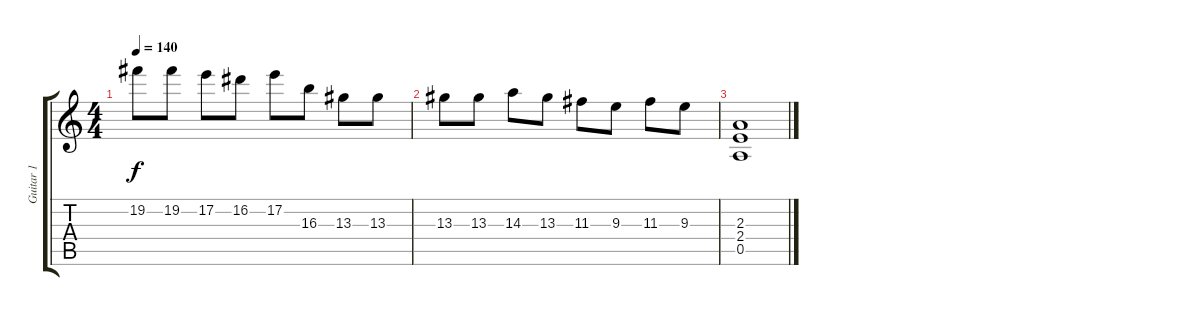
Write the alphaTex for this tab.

\track ("Guitar 1" "Guitar 1") {instrument distortionguitar}
\staff {score tabs}
\tuning (E4 B3 G3 D3 A2 E2) {hide}
\ts (4 4)
\tempo 140
\clef g2
\ks c
19.2.8{dy f} 19.2.8 17.2.8 16.2.8 17.2.8 16.3.8 13.3.8 13.3.8 |
13.3.8 13.3.8 14.3.8 13.3.8 11.3.8 9.3.8 11.3.8 9.3.8 |
(2.3 2.4 0.5).1
